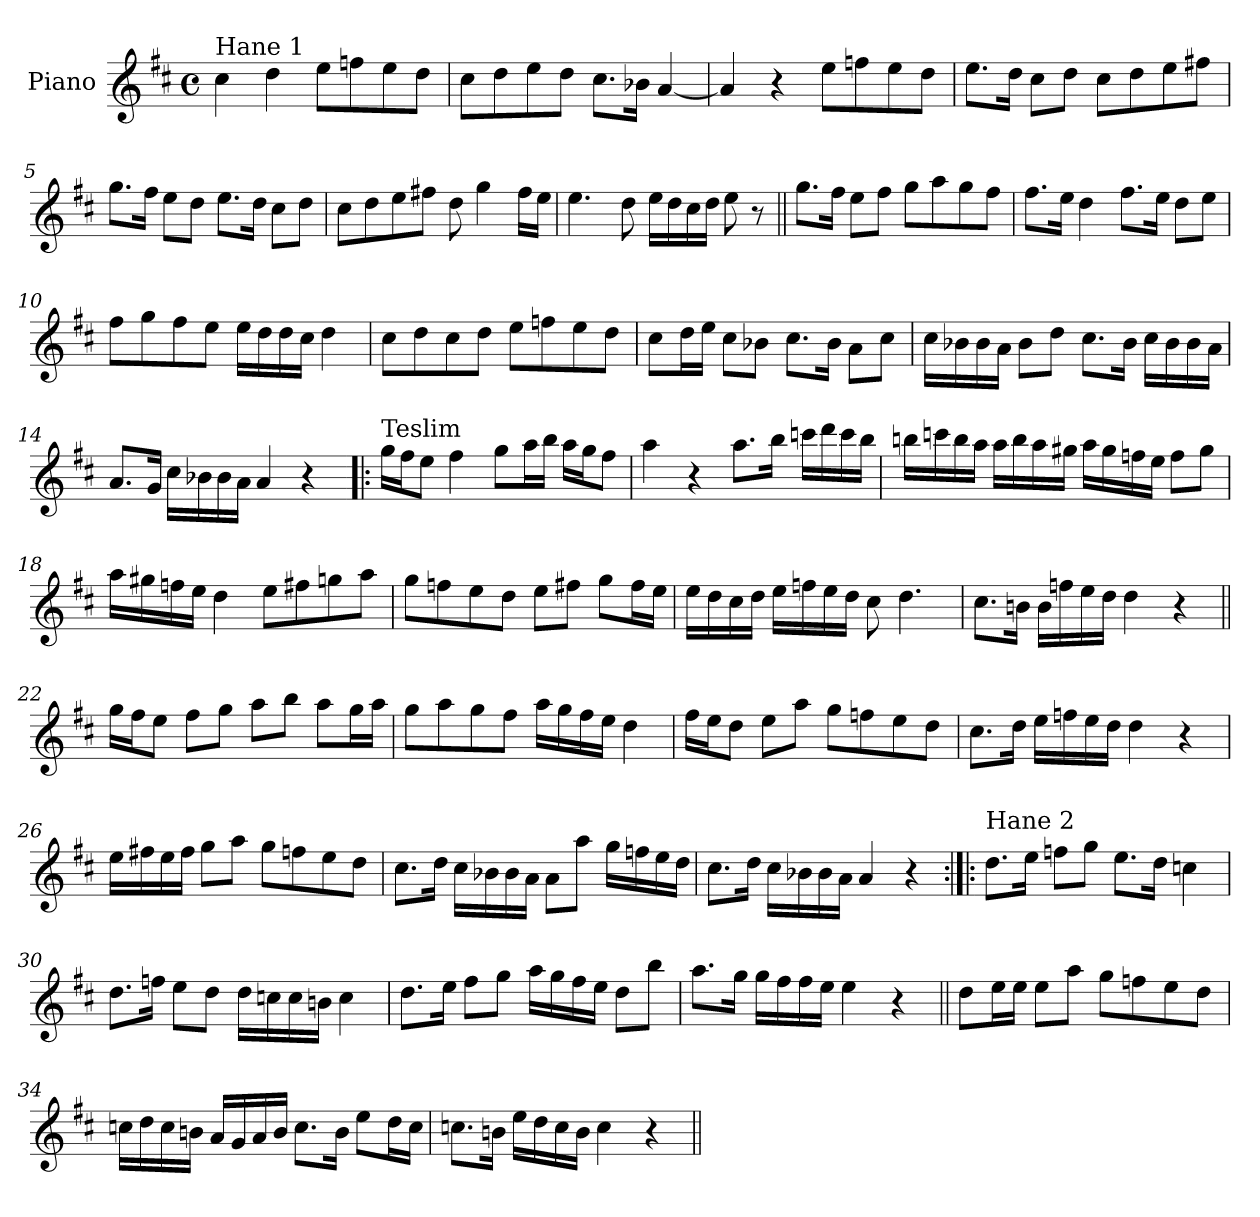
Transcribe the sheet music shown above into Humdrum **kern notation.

**kern
*part1
*staff1
*I"Piano
*I'Pno
*clefG2
*k[f#c#]
*D:
*M4/4
*met(c)
=1
!LO:TX:a:t=Hane 1
4cc#\
4dd\
8ee\L
8ffn\
8ee\
8dd\J
=2
8cc#\L
8dd\
8ee\
8dd\J
8.cc#\L
16b-X\Jk
[4a/
=3
4a/]
4r
8ee\L
8ffn\
8ee\
8dd\J
=4
8.ee\L
16dd\Jk
8cc#\L
8dd\J
8cc#\L
8dd\
8ee\
8ff#X\J
!!LO:LB:g=z
=5
8.gg\L
16ff#\Jk
8ee\L
8dd\J
8.ee\L
16dd\Jk
8cc#\L
8dd\J
=6
8cc#\L
8dd\
8ee\
8ff#X\J
8dd\
4gg\
16ff#\LL
16ee\JJ
=7
4.ee\
8dd\
16ee\LL
16dd\
16cc#\
16dd\JJ
8ee\
8r
=8||
8.gg\L
16ff#\Jk
8ee\L
8ff#\J
8gg\L
8aa\
8gg\
8ff#\J
!!LO:LB:g=z
=9
8.ff#\L
16ee\Jk
4dd\
8.ff#\L
16ee\Jk
8dd\L
8ee\J
=10
8ff#\L
8gg\
8ff#\
8ee\J
16ee\LL
16dd\
16dd\
16cc#\JJ
4dd\
=11
8cc#\L
8dd\
8cc#\
8dd\J
8ee\L
8ffn\
8ee\
8dd\J
=12
8cc#\L
16dd\L
16ee\JJ
8cc#\L
8b-X\J
8.cc#\L
16b-\Jk
8a\L
8cc#\J
!!LO:LB:g=z
=13
16cc#\LL
16b-X\
16b-\
16a\JJ
8b-\L
8dd\J
8.cc#\L
16b-\Jk
16cc#\LL
16b-\
16b-\
16a\JJ
=14
8.a/L
16g/Jk
16cc#\LL
16b-X\
16b-\
16a\JJ
4a/
4r
=15!|:
!LO:TX:a:t=Teslim
16gg\LL
16ff#\J
8ee\J
4ff#\
8gg\L
16aa\L
16bb\JJ
16aa\LL
16gg\J
8ff#\J
=16
4aa\
4r
8.aa\L
16bb\Jk
16cccn\LL
16ddd\
16ccc\
16bb\JJ
!!LO:LB:g=z
=17
16bbn\LL
16cccn\
16bb\
16aa\JJ
16aa\LL
16bb\
16aa\
16gg#X\JJ
16aa\LL
16gg#\
16ffn\
16ee\JJ
8ff\L
8gg#\J
=18
16aa\LL
16gg#X\
16ffn\
16ee\JJ
4dd\
8ee\L
8ff#X\
8ggn\
8aa\J
=19
8gg\L
8ffn\
8ee\
8dd\J
8ee\L
8ff#X\J
8gg\L
16ff#\L
16ee\JJ
!!LO:LB:g=z
=20
16ee\LL
16dd\
16cc#\
16dd\JJ
16ee\LL
16ffn\
16ee\
16dd\JJ
8cc#\
4.dd\
=21
8.cc#\L
16bn\Jk
16b\LL
16ffn\
16ee\
16dd\JJ
4dd\
4r
=22||
16gg\LL
16ff#\J
8ee\J
8ff#\L
8gg\J
8aa\L
8bb\J
8aa\L
16gg\L
16aa\JJ
=23
8gg\L
8aa\
8gg\
8ff#\J
16aa\LL
16gg\
16ff#\
16ee\JJ
4dd\
!!LO:LB:g=z
=24
16ff#\LL
16ee\J
8dd\J
8ee\L
8aa\J
8gg\L
8ffn\
8ee\
8dd\J
=25
8.cc#\L
16dd\Jk
16ee\LL
16ffn\
16ee\
16dd\JJ
4dd\
4r
=26
16ee\LL
16ff#X\
16ee\
16ff#\JJ
8gg\L
8aa\J
8gg\L
8ffn\
8ee\
8dd\J
=27
8.cc#\L
16dd\Jk
16cc#\LL
16b-X\
16b-\
16a\JJ
8a\L
8aa\J
16gg\LL
16ffn\
16ee\
16dd\JJ
!!LO:LB:g=z
=28
8.cc#\L
16dd\Jk
16cc#\LL
16b-X\
16b-\
16a\JJ
4a/
4r
=29:|!|:
!LO:TX:a:t=Hane 2
8.dd\L
16ee\Jk
8ffn\L
8gg\J
8.ee\L
16dd\Jk
4ccn\
=30
8.dd\L
16ffn\Jk
8ee\L
8dd\J
16dd\LL
16ccn\
16cc\
16bn\JJ
4cc\
!!LO:LB:g=z
=31
8.dd\L
16ee\Jk
8ff#\L
8gg\J
16aa\LL
16gg\
16ff#\
16ee\JJ
8dd\L
8bb\J
=32
8.aa\L
16gg\Jk
16gg\LL
16ff#\
16ff#\
16ee\JJ
4ee\
4r
=33||
8dd\L
16ee\L
16ee\JJ
8ee\L
8aa\J
8gg\L
8ffn\
8ee\
8dd\J
!!LO:PB:g=z
=34
16ccn\LL
16dd\
16cc\
16bn\JJ
16a/LL
16g/
16a/
16b/JJ
8.cc\L
16b\Jk
8ee\L
16dd\L
16cc\JJ
=35
8.ccn\L
16bn\Jk
16ee\LL
16dd\
16cc\
16b\JJ
4cc\
4r
=||
*-
